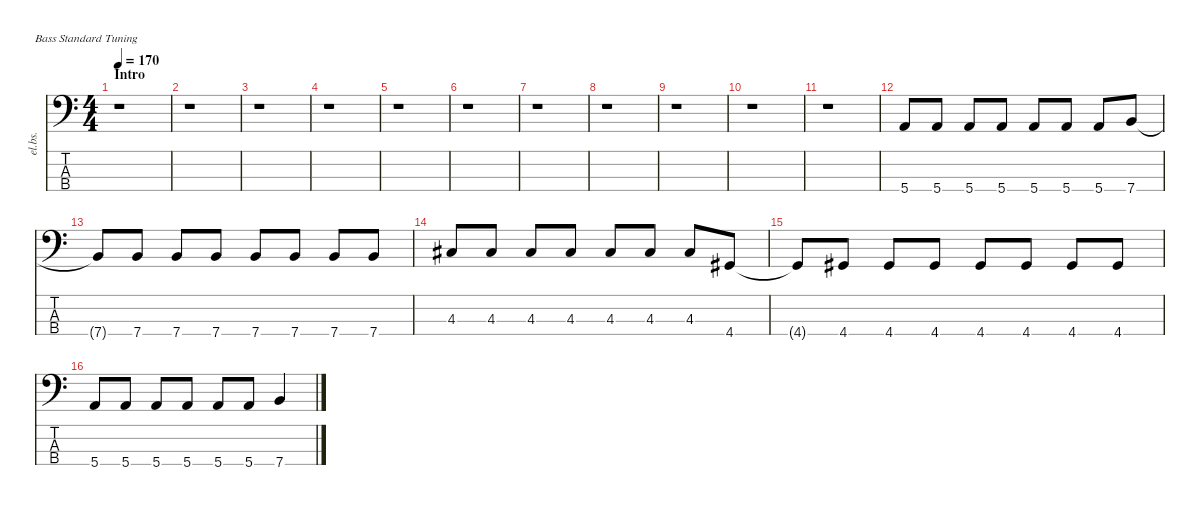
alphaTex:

\defaultSystemsLayout 4
\hideDynamics
\bracketExtendMode nobrackets
\track ("Electric Bass" "el.bs.") {mute instrument electricbassfinger}
\staff {score tabs}
\tuning (G2 D2 A1 E1)
\ts (4 4)
\section ("" "Intro")
\tempo 170
\clef f4
\ks c
r.1{dy mf instrument electricbassfinger beam Down} |
r.1{beam Down} |
r.1{beam Down} |
r.1{beam Down} |
r.1{beam Down} |
r.1{beam Down} |
r.1{beam Down} |
r.1{beam Down} |
r.1{beam Down} |
r.1{beam Down} |
r.1{beam Down} |
5.4.8{beam Up} 5.4.8{beam Up} 5.4.8{beam Up} 5.4.8{beam Up} 5.4.8{beam Up} 5.4.8{beam Up} 5.4.8{beam Up} 7.4.8{beam Up} |
7.4{t}.8{beam Up} 7.4.8{beam Up} 7.4.8{beam Up} 7.4.8{beam Up} 7.4.8{beam Up} 7.4.8{beam Up} 7.4.8{beam Up} 7.4.8{beam Up} |
4.3{acc #}.8{beam Up} 4.3{acc #}.8{beam Up} 4.3{acc #}.8{beam Up} 4.3{acc #}.8{beam Up} 4.3{acc #}.8{beam Up} 4.3{acc #}.8{beam Up} 4.3{acc #}.8{beam Up} 4.4{acc #}.8{beam Up} |
4.4{t acc #}.8{beam Up} 4.4{acc #}.8{beam Up} 4.4{acc #}.8{beam Up} 4.4{acc #}.8{beam Up} 4.4{acc #}.8{beam Up} 4.4{acc #}.8{beam Up} 4.4{acc #}.8{beam Up} 4.4{acc #}.8{beam Up} |
5.4.8{beam Up} 5.4.8{beam Up} 5.4.8{beam Up} 5.4.8{beam Up} 5.4.8{beam Up} 5.4.8{beam Up} 7.4.4{beam Up}
